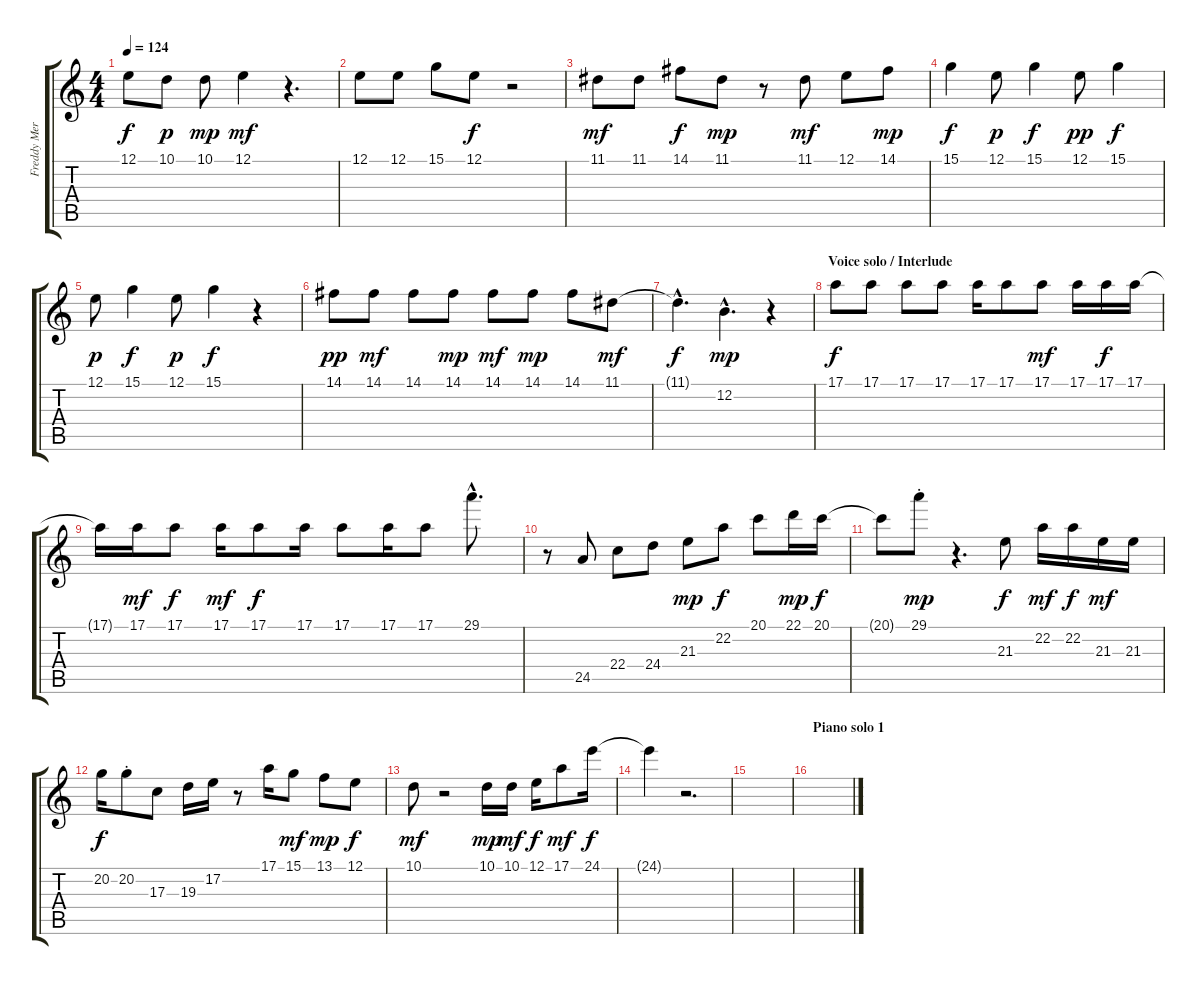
\track ("Freddy Mercury / Vocals" "Freddy Mer") {instrument harmonica}
\staff {score tabs}
\tuning (E4 B3 G3 D3 A2 E2) {hide}
\ts (4 4)
\tempo 124
\clef g2
\ks c
12.1.8{dy f} 10.1.8{dy p} 10.1.8{dy mp} 12.1.4{dy mf} r.4{d} |
12.1.8 12.1.8 15.1.8 12.1.8{dy f} r.2 |
11.1.8{dy mf} 11.1.8 14.1.8{dy f} 11.1.8{dy mp} r.8 11.1.8{dy mf} 12.1.8 14.1.8{dy mp} |
15.1.4{dy f} 12.1.8{dy p} 15.1.4{dy f} 12.1.8{dy pp} 15.1.4{dy f} |
12.1.8{dy p} 15.1.4{dy f} 12.1.8{dy p} 15.1.4{dy f} r.4 |
14.1.8{dy pp} 14.1.8{dy mf} 14.1.8 14.1.8{dy mp} 14.1.8{dy mf} 14.1.8{dy mp} 14.1.8 11.1.8{dy mf} |
11.1{hac t}.4{d dy f} 12.2{hac}.4{d dy mp} r.4 |
\section ("" "Voice solo / Interlude")
17.1.8{dy f} 17.1.8 17.1.8 17.1.8 17.1.16 17.1.8 17.1.8{dy mf} 17.1.16 17.1.16{dy f} 17.1.16 |
17.1{t}.16 17.1.16{dy mf} 17.1.8{dy f} 17.1.16{dy mf} 17.1.8{dy f} 17.1.16 17.1.8 17.1.16 17.1.8 29.1{hac}.8{d} |
r.8 24.5.8 22.4.8 24.4.8 21.3.8{dy mp} 22.2.8{dy f} 20.1.8 22.1.16{dy mp} 20.1.16{dy f} |
20.1{t}.8 29.1{st}.8{dy mp} r.4{d} 21.3.8{dy f} 22.2.16{dy mf} 22.2.16{dy f} 21.3.16{dy mf} 21.3.16 |
20.2.16{dy f} 20.2{st}.8 17.3.8 19.3.16 17.2.16 r.8 17.1.16 15.1.8{dy mf} 13.1.8{dy mp} 12.1.8{dy f} |
10.1.8{dy mf} r.2 10.1.16{dy mp} 10.1.16{dy mf} 12.1.16{dy f} 17.1.8{dy mf} 24.1.16{dy f} |
24.1{t}.4 r.2{d} |
|
\section ("" "Piano solo 1")
